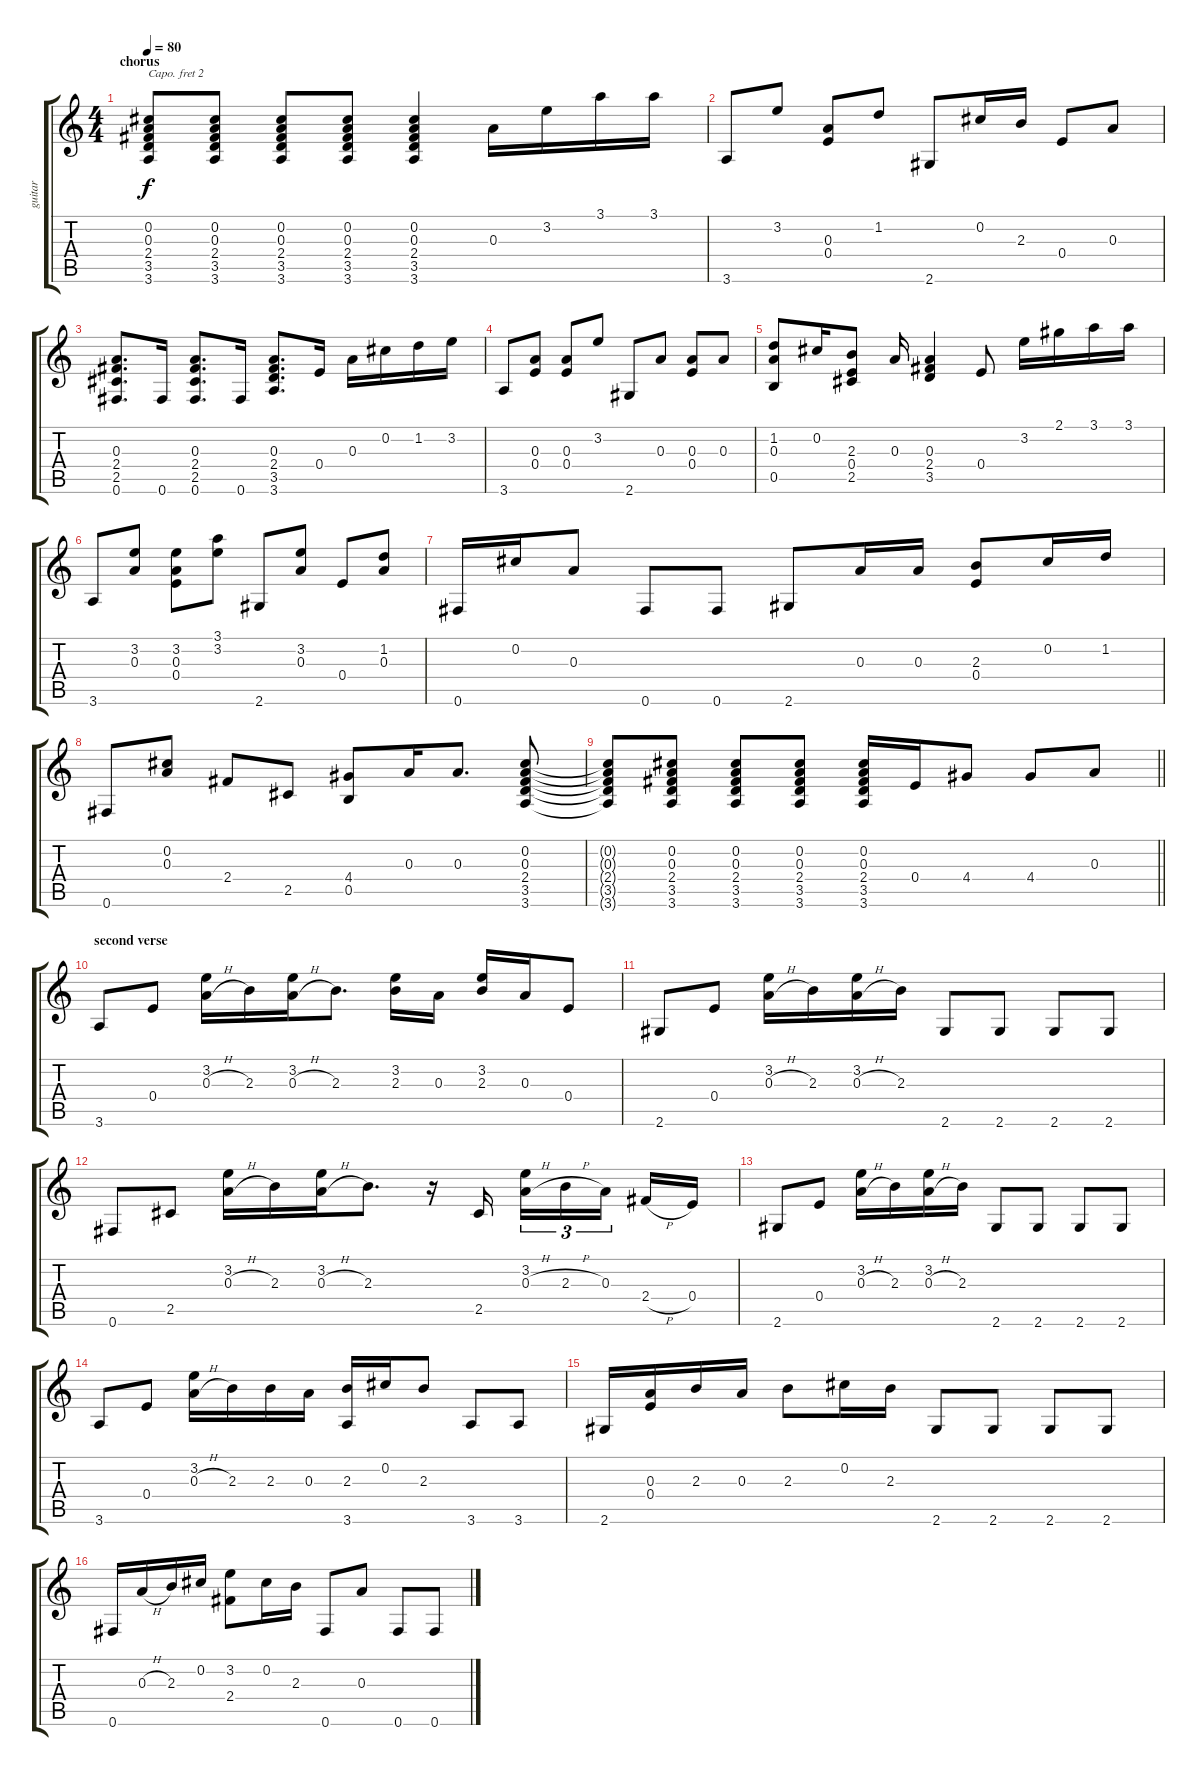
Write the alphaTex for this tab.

\track ("guitar" "guitar") {instrument acousticguitarsteel}
\staff {score tabs}
\capo 2
\tuning (E4 B3 G3 D3 A2 E2) {hide}
\ts (4 4)
\section ("" "chorus")
\tempo 80
\clef g2
\ks c
(0.2 0.3 2.4 3.5 3.6).8{dy f} (0.2 0.3 2.4 3.5 3.6).8 (0.2 0.3 2.4 3.5 3.6).8 (0.2 0.3 2.4 3.5 3.6).8 (0.2 0.3 2.4 3.5 3.6).4 0.3.16 3.2.16 3.1.16 3.1.16 |
3.6.8 3.2.8 (0.3 0.4).8 1.2.8 2.6.8 0.2.16 2.3.16 0.4.8 0.3.8 |
(0.3 2.4 2.5 0.6).8{d} 0.6.16 (0.3 2.4 2.5 0.6).8{d} 0.6.16 (0.3 2.4 3.5 3.6).8{d} 0.4.16 0.3.16 0.2.16 1.2.16 3.2.16 |
3.6.8 (0.3 0.4).8 (0.3 0.4).8 3.2.8 2.6.8 0.3.8 (0.3 0.4).8 0.3.8 |
(1.2 0.3 0.5).8 0.2.16 (2.3 0.4 2.5).8 0.3.16 (0.3 2.4 3.5).4 0.4.8 3.2.16 2.1.16 3.1.16 3.1.16 |
3.6.8 (3.2 0.3).8 (3.2 0.3 0.4).8 (3.1 3.2).8 2.6.8 (3.2 0.3).8 0.4.8 (1.2 0.3).8 |
0.6.16 0.2.16 0.3.8 0.6.8 0.6.8 2.6.8 0.3.16 0.3.16 (2.3 0.4).8 0.2.16 1.2.16 |
0.6.8 (0.2 0.3).8 2.4.8 2.5.8 (4.4 0.5).8 0.3.16 0.3.8{d} (0.2 0.3 2.4 3.5 3.6).8 |
\barLineRight lightlight
(0.2{t} 0.3{t} 2.4{t} 3.5{t} 3.6{t}).8 (0.2 0.3 2.4 3.5 3.6).8 (0.2 0.3 2.4 3.5 3.6).8 (0.2 0.3 2.4 3.5 3.6).8 (0.2 0.3 2.4 3.5 3.6).16 0.4.16 4.4.8 4.4.8 0.3.8 |
\section ("" "second verse")
3.6.8 0.4.8 (3.2 0.3{h}).16 2.3.16 (3.2 0.3{h}).16 2.3.8{d} (3.2 2.3).16 0.3.16 (3.2 2.3).16 0.3.16 0.4.8 |
2.6.8 0.4.8 (3.2 0.3{h}).16 2.3.16 (3.2 0.3{h}).16 2.3.16 2.6.8 2.6.8 2.6.8 2.6.8 |
0.6.8 2.5.8 (3.2 0.3{h}).16 2.3.16 (3.2 0.3{h}).16 2.3.8{d} r.16 2.5.16 (3.2 0.3{h}).16{tu (3 2)} 2.3{h}.16{tu (3 2)} 0.3.16{tu (3 2) beam splitsecondary} 2.4{h}.16 0.4.16 |
2.6.8 0.4.8 (3.2 0.3{h}).16 2.3.16 (3.2 0.3{h}).16 2.3.16 2.6.8 2.6.8 2.6.8 2.6.8 |
3.6.8 0.4.8 (3.2 0.3{h}).16 2.3.16 2.3.16 0.3.16 (2.3 3.6).16 0.2.16 2.3.8 3.6.8 3.6.8 |
2.6.16 (0.3 0.4).16 2.3.16 0.3.16 2.3.8 0.2.16 2.3.16 2.6.8 2.6.8 2.6.8 2.6.8 |
0.6.16 0.3{h}.16 2.3.16 0.2.16 (3.2 2.4).8 0.2.16 2.3.16 0.6.8 0.3.8 0.6.8 0.6.8
